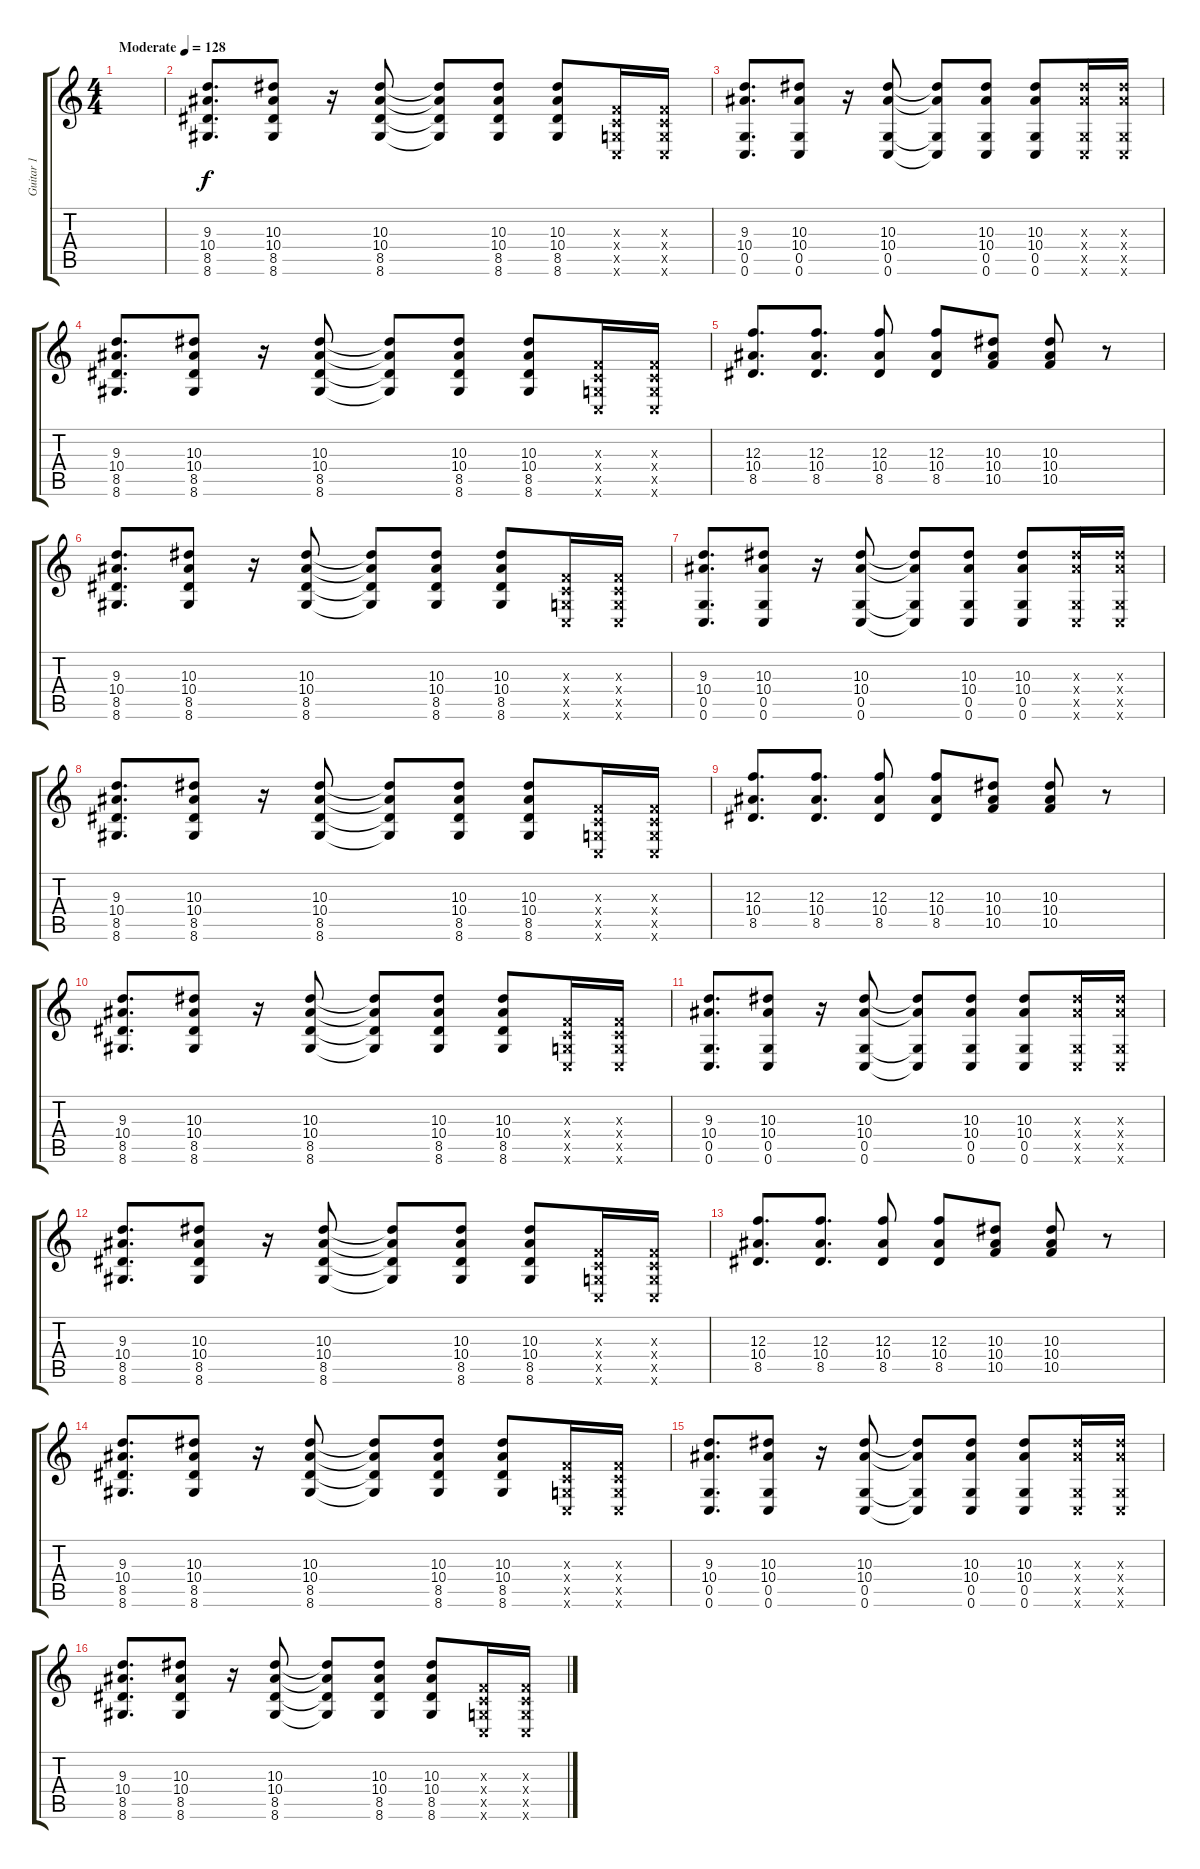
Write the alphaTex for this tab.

\track ("Guitar 1" "Guitar 1") {instrument distortionguitar}
\staff {score tabs}
\tuning (D4 A3 F3 C3 G2 C2) {hide}
\ts (4 4)
\tempo (128 "Moderate")
\clef g2
\ks c
|
(9.3 10.4 8.5 8.6).8{d} (10.3 10.4 8.5 8.6).8 r.16 (10.3 10.4 8.5 8.6).8 (10.3{t} 10.4{t} 8.5{t} 8.6{t}).8 (10.3 10.4 8.5 8.6).8 (10.3 10.4 8.5 8.6).8 (0.3{x} 0.4{x} 0.5{x} 0.6{x}).16 (0.3{x} 0.4{x} 0.5{x} 0.6{x}).16 |
(9.3 10.4 0.5 0.6).8{d} (10.3 10.4 0.5 0.6).8 r.16 (10.3 10.4 0.5 0.6).8 (10.3{t} 10.4{t} 0.5{t} 0.6{t}).8 (10.3 10.4 0.5 0.6).8 (10.3 10.4 0.5 0.6).8 (10.3{x} 10.4{x} 0.5{x} 0.6{x}).16 (10.3{x} 10.4{x} 0.5{x} 0.6{x}).16 |
(9.3 10.4 8.5 8.6).8{d} (10.3 10.4 8.5 8.6).8 r.16 (10.3 10.4 8.5 8.6).8 (10.3{t} 10.4{t} 8.5{t} 8.6{t}).8 (10.3 10.4 8.5 8.6).8 (10.3 10.4 8.5 8.6).8 (0.3{x} 0.4{x} 0.5{x} 0.6{x}).16 (0.3{x} 0.4{x} 0.5{x} 0.6{x}).16 |
(12.3 10.4 8.5).8{d} (12.3 10.4 8.5).8{d} (12.3 10.4 8.5).8 (12.3 10.4 8.5).8 (10.3 10.4 10.5).8 (10.3 10.4 10.5).8 r.8 |
(9.3 10.4 8.5 8.6).8{d} (10.3 10.4 8.5 8.6).8 r.16 (10.3 10.4 8.5 8.6).8 (10.3{t} 10.4{t} 8.5{t} 8.6{t}).8 (10.3 10.4 8.5 8.6).8 (10.3 10.4 8.5 8.6).8 (0.3{x} 0.4{x} 0.5{x} 0.6{x}).16 (0.3{x} 0.4{x} 0.5{x} 0.6{x}).16 |
(9.3 10.4 0.5 0.6).8{d} (10.3 10.4 0.5 0.6).8 r.16 (10.3 10.4 0.5 0.6).8 (10.3{t} 10.4{t} 0.5{t} 0.6{t}).8 (10.3 10.4 0.5 0.6).8 (10.3 10.4 0.5 0.6).8 (10.3{x} 10.4{x} 0.5{x} 0.6{x}).16 (10.3{x} 10.4{x} 0.5{x} 0.6{x}).16 |
(9.3 10.4 8.5 8.6).8{d} (10.3 10.4 8.5 8.6).8 r.16 (10.3 10.4 8.5 8.6).8 (10.3{t} 10.4{t} 8.5{t} 8.6{t}).8 (10.3 10.4 8.5 8.6).8 (10.3 10.4 8.5 8.6).8 (0.3{x} 0.4{x} 0.5{x} 0.6{x}).16 (0.3{x} 0.4{x} 0.5{x} 0.6{x}).16 |
(12.3 10.4 8.5).8{d} (12.3 10.4 8.5).8{d} (12.3 10.4 8.5).8 (12.3 10.4 8.5).8 (10.3 10.4 10.5).8 (10.3 10.4 10.5).8 r.8 |
(9.3 10.4 8.5 8.6).8{d} (10.3 10.4 8.5 8.6).8 r.16 (10.3 10.4 8.5 8.6).8 (10.3{t} 10.4{t} 8.5{t} 8.6{t}).8 (10.3 10.4 8.5 8.6).8 (10.3 10.4 8.5 8.6).8 (0.3{x} 0.4{x} 0.5{x} 0.6{x}).16 (0.3{x} 0.4{x} 0.5{x} 0.6{x}).16 |
(9.3 10.4 0.5 0.6).8{d} (10.3 10.4 0.5 0.6).8 r.16 (10.3 10.4 0.5 0.6).8 (10.3{t} 10.4{t} 0.5{t} 0.6{t}).8 (10.3 10.4 0.5 0.6).8 (10.3 10.4 0.5 0.6).8 (10.3{x} 10.4{x} 0.5{x} 0.6{x}).16 (10.3{x} 10.4{x} 0.5{x} 0.6{x}).16 |
(9.3 10.4 8.5 8.6).8{d} (10.3 10.4 8.5 8.6).8 r.16 (10.3 10.4 8.5 8.6).8 (10.3{t} 10.4{t} 8.5{t} 8.6{t}).8 (10.3 10.4 8.5 8.6).8 (10.3 10.4 8.5 8.6).8 (0.3{x} 0.4{x} 0.5{x} 0.6{x}).16 (0.3{x} 0.4{x} 0.5{x} 0.6{x}).16 |
(12.3 10.4 8.5).8{d} (12.3 10.4 8.5).8{d} (12.3 10.4 8.5).8 (12.3 10.4 8.5).8 (10.3 10.4 10.5).8 (10.3 10.4 10.5).8 r.8 |
(9.3 10.4 8.5 8.6).8{d} (10.3 10.4 8.5 8.6).8 r.16 (10.3 10.4 8.5 8.6).8 (10.3{t} 10.4{t} 8.5{t} 8.6{t}).8 (10.3 10.4 8.5 8.6).8 (10.3 10.4 8.5 8.6).8 (0.3{x} 0.4{x} 0.5{x} 0.6{x}).16 (0.3{x} 0.4{x} 0.5{x} 0.6{x}).16 |
(9.3 10.4 0.5 0.6).8{d} (10.3 10.4 0.5 0.6).8 r.16 (10.3 10.4 0.5 0.6).8 (10.3{t} 10.4{t} 0.5{t} 0.6{t}).8 (10.3 10.4 0.5 0.6).8 (10.3 10.4 0.5 0.6).8 (10.3{x} 10.4{x} 0.5{x} 0.6{x}).16 (10.3{x} 10.4{x} 0.5{x} 0.6{x}).16 |
(9.3 10.4 8.5 8.6).8{d} (10.3 10.4 8.5 8.6).8 r.16 (10.3 10.4 8.5 8.6).8 (10.3{t} 10.4{t} 8.5{t} 8.6{t}).8 (10.3 10.4 8.5 8.6).8 (10.3 10.4 8.5 8.6).8 (0.3{x} 0.4{x} 0.5{x} 0.6{x}).16 (0.3{x} 0.4{x} 0.5{x} 0.6{x}).16
